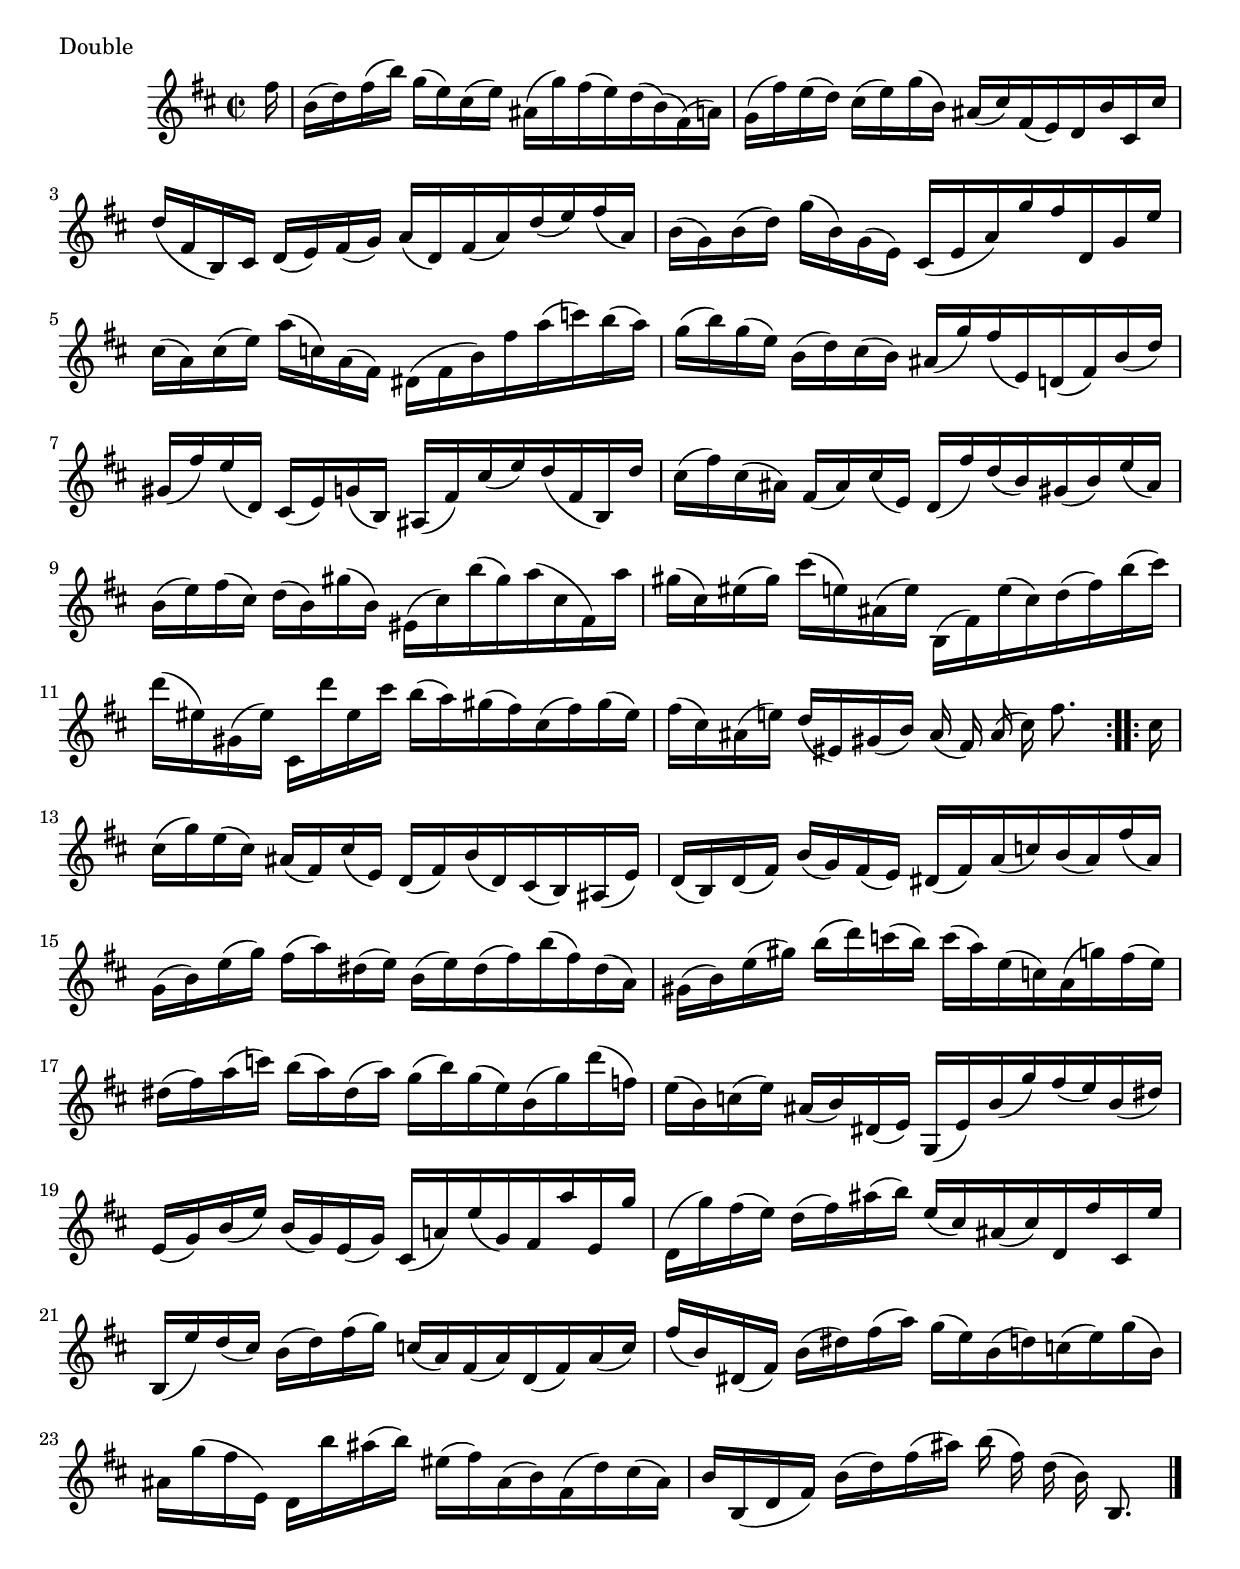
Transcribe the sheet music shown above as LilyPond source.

\version "2.24.3"

% Movement 2, Double

\version "2.24.3"

iiA =  {
  fis''16 |
  b'16(   d''16)  fis''16(   b''16)  g''16(   e''16)  cis''16(   e''16)  
  ais'16(   g''16)  fis''16(   e''16)  d''16(   b'16)(   fis'16)(   a'16)  |
  % 2
  g'16(   fis''16)  e''16(   d''16)  cis''16(   e''16)  g''16(   b'16)  
  ais'16(   cis''16)  fis'16(   e'16)  d'16  b'16  cis'16  cis''16  |
  % 3
  d''16(  fis'16   b16)  cis'16  d'16(   e'16)  fis'16(   g'16)
  a'16(   d'16)  fis'16(   a'16)  d''16(   e''16)  fis''16(   a'16)  |
  % 4
  b'16(   g'16)  b'16(   d''16)  g''16(   b'16)  g'16(   e'16)
  cis'16(  e'16   a'16)  g''16  fis''16  d'16  g'16  e''16  |
  % 5
  cis''16(   a'16)  cis''16(   e''16)  a''16(   c''16)  a'16(   fis'16)  
  dis'16(  fis'16   b'16)  fis''16  a''16(   c'''16)  b''16(   a''16) |
  % 6
  g''16(   b''16)  g''16(   e''16)  b'16(   d''16)  cis''16(   b'16)  
  ais'16(   g''16)  fis''16(   e'16)  d'!16(   fis'16)  b'16(   d''16)  |
  % 7
  gis'16(   fis''16)  e''16(   d'16)  cis'16(   e'16)  g'16(   b16)  
  ais16(   fis'16)  cis''16(   e''16)  d''16(  fis'16   b16)  d''16  |
  % 8
  cis''16(   fis''16)  cis''16(   ais'16)  fis'16(   ais'16)  cis''16(   e'16)
  d'16(   fis''16)  d''16(   b'16)  gis'16(   b'16)  e''16(   ais'16)  |
  % 9
  b'16(   e''16)  fis''16(   cis''16)  d''16(   b'16)  gis''16(   b'16)  
  eis'16(   cis''16)  b''16(   gis''16)  a''16(  cis''16   fis'16)  a''16  |
  % 10
  gis''16(   cis''16)  eis''16(   gis''16)  cis'''16(   e''16)  ais'16(   e''16)
  b16(   fis'16)  e''16(   cis''16)  d''16(   fis''16)  b''16(   cis'''16)  |
  % 11
  d'''16(   eis''16)  gis'16(   eis''16)  cis'16  d'''16 eis''16 cis'''16
  b''16(   a''16)  gis''16(   fis''16)  cis''16(   fis''16) gis''16(   eis''16)  |
  % 12
  fis''16(   cis''16)  ais'16(   e''!16)  d''16(   eis'16)  gis'16(   b'16)  
  ais'16(   fis'16)  ais'16(   cis''16)   \set autoBeaming = ##f fis''8.
    cis''16  |

  \set autoBeaming = ##t
  % 13
  cis''16(   g''16)  e''16(   cis''16)  ais'16(   fis'16)  cis''16(   e'16)
  d'16(   fis'16)  b'16(   d'16)  cis'16(   b16)  ais16(   e'16)  |
  % 14
  d'16(   b16)  d'16(   fis'16)  b'16(   g'16)  fis'16(   e'16)
  dis'16(   fis'16)  a'16(   c''16)  b'16(   a'16)  fis''16(   a'16)  |
  % 15
  g'16(   b'16)  e''16(   g''16)  fis''16(   a''16)  dis''16(   e''16)  
  b'16(   e''16)  dis''16(   fis''16)  b''16(   fis''16)  dis''16(   a'16)  |
  % 16
  gis'16(   b'16)  e''16(   gis''16)  b''16(   d'''16)  c'''16(   b''16)  
  c'''16(   a''16)  e''16(   c''16)  a'16(   g''16)  fis''16(   e''16)  |
  % 17
  dis''16(   fis''16)  a''16(   c'''16)  b''16(   a''16)  dis''16(   a''16)
  g''16(   b''16)  g''16(   e''16)  b'16(   g''16)  d'''16(   f''16)  |
  % 18
  e''16(   b'16)  c''16(   e''16)  ais'16(   b'16)  dis'16(   e'16)
  g16(   e'16)  b'16(   g''16)  fis''16(   e''16)  b'16(   dis''16)  |
  % 19
  e'16(   g'16)  b'16(   e''16)  b'16(   g'16)  e'16(   g'16)
  cis'16(   a'!16)  e''16(   g'16)  fis'16  a''16  e'16  g''16  |
  % 20
  d'16(   g''16)  fis''16(   e''16)  d''16(   fis''16)  ais''16(   b''16) 
  e''16(   cis''16)  ais'16(   cis''16)  d'16  fis''16  cis'16  e''16  |
  % 21
  b16(   e''16)  d''16(   cis''16)  b'16(   d''16)  fis''16(   g''16)  
  c''16(   a'16)  fis'16(   a'16)  d'16(   fis'16)  a'16(   c''16)  |
  % 22
  fis''16(   b'16)  dis'16(   fis'16)  b'16(   dis''16)  fis''16(   a''16)
  g''16(   e''16)  b'16(   d''16)  c''16(   e''16)  g''16(   b'16) |
  % 23
  ais'16  g''16(  fis''16   e'16)  d'16  b''16  ais''16(   b''16)  
  eis''16(   fis''16)  ais'16(   b'16)  fis'16(   d''16)  cis''16(   ais'16)  |
  % 24
  b'16  b16(  d'16   fis'16)  b'16(   d''16)  fis''16(   ais''16)  
  b''16(   fis''16)  d''16(   b'16)  b8.
} 

iiStaff = \context Staff <<
  \context Voice=A \iiA
>>


iiViolinGlobal =   {
  \clef "treble"
  \key d\major

  % Time signature: To get the right C symbol, we need 2/2,
  % then baseMoment needs to be modified to group notes correctly.
  \time 2/2
  \set Timing.baseMoment = #(ly:make-moment 1/4)

  \repeat "volta" 2 {
    \partial 16
    s16 | s1*11 | s16*15 
  }
  \repeat "volta" 2 {
    s16 | s1*11 | s16*15 \bar "|."
  }
}

iiViolinScripts =  {
}

iiViolinStaff =  \context Staff <<
  \iiStaff
  \iiViolinGlobal
  \iiViolinScripts
>>

\score {
  \iiViolinStaff
  \layout { }
  
  \midi {
    \tempo 4 = 76
    }


  \header {
    piece = "Double"
    opus = ""
  }
}

